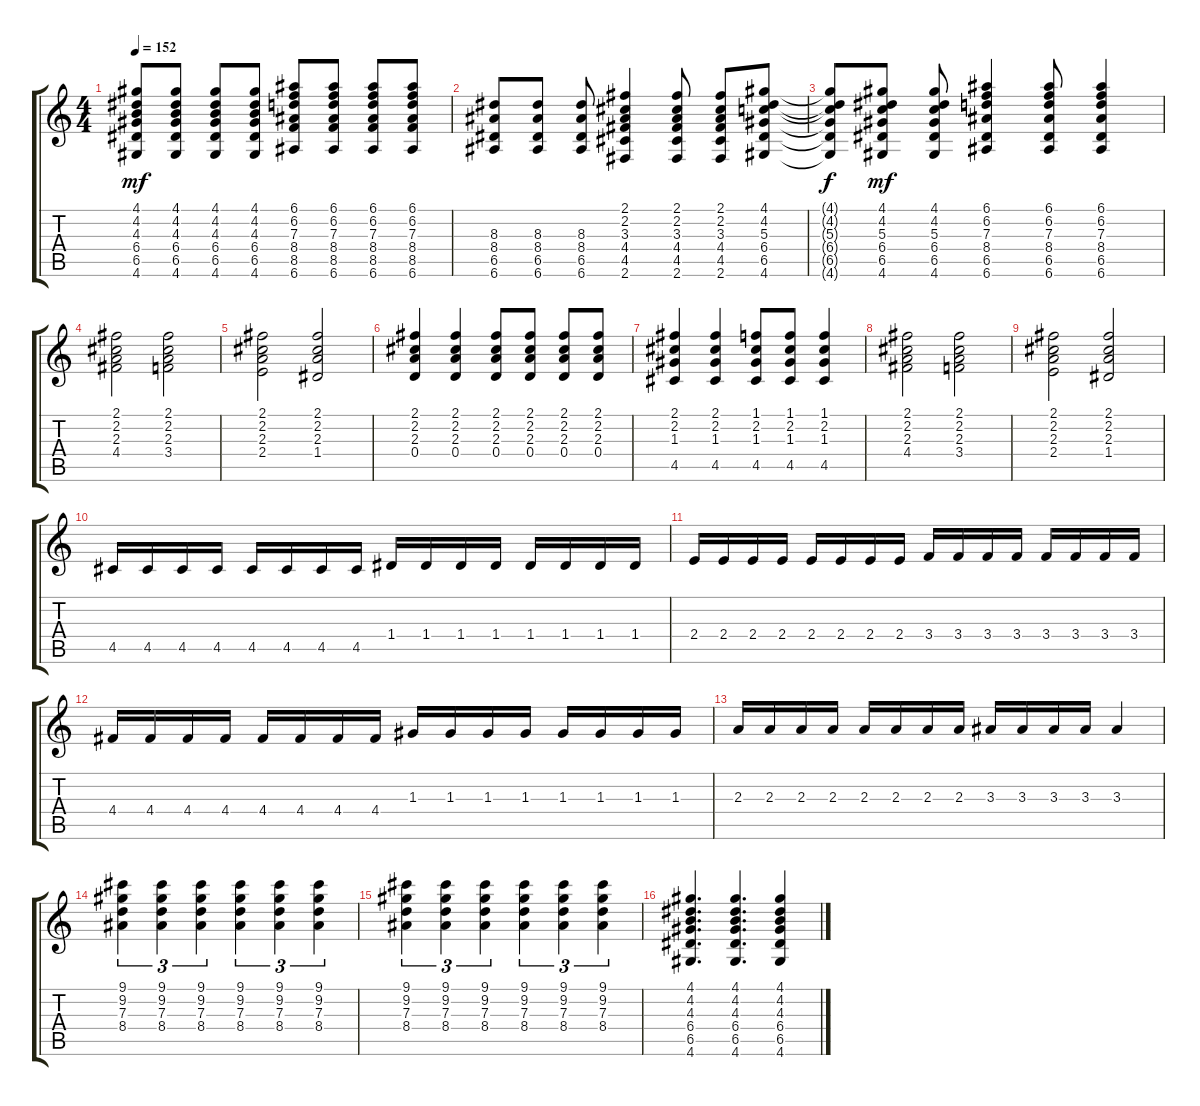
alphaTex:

\track "" {instrument acousticguitarnylon}
\staff {score tabs}
\tuning (E4 B3 G3 D3 A2 E2) {hide}
\ts (4 4)
\tempo 152
\clef g2
\ks c
(4.1 4.2 4.3 6.4 6.5 4.6).8{dy mf} (4.1 4.2 4.3 6.4 6.5 4.6).8 (4.1 4.2 4.3 6.4 6.5 4.6).8 (4.1 4.2 4.3 6.4 6.5 4.6).8 (6.1 6.2 7.3 8.4 8.5 6.6).8 (6.1 6.2 7.3 8.4 8.5 6.6).8 (6.1 6.2 7.3 8.4 8.5 6.6).8 (6.1 6.2 7.3 8.4 8.5 6.6).8 |
(8.3 8.4 6.5 6.6).8 (8.3 8.4 6.5 6.6).8 (8.3 8.4 6.5 6.6).8 (2.1 2.2 3.3 4.4 4.5 2.6).4 (2.1 2.2 3.3 4.4 4.5 2.6).8 (2.1 2.2 3.3 4.4 4.5 2.6).8 (4.1 4.2 5.3 6.4 6.5 4.6).8 |
(4.1{t} 4.2{t} 5.3{t} 6.4{t} 6.5{t} 4.6{t}).8{dy f} (4.1 4.2 5.3 6.4 6.5 4.6).8{dy mf} (4.1 4.2 5.3 6.4 6.5 4.6).8 (6.1 6.2 7.3 8.4 6.5 6.6).4 (6.1 6.2 7.3 8.4 6.5 6.6).8 (6.1 6.2 7.3 8.4 6.5 6.6).4 |
(2.1 2.2 2.3 4.4).2 (2.1 2.2 2.3 3.4).2 |
(2.1 2.2 2.3 2.4).2 (2.1 2.2 2.3 1.4).2 |
(2.1 2.2 2.3 0.4).4 (2.1 2.2 2.3 0.4).4 (2.1 2.2 2.3 0.4).8 (2.1 2.2 2.3 0.4).8 (2.1 2.2 2.3 0.4).8 (2.1 2.2 2.3 0.4).8 |
(2.1 2.2 1.3 4.5).4 (2.1 2.2 1.3 4.5).4 (1.1 2.2 1.3 4.5).8 (1.1 2.2 1.3 4.5).8 (1.1 2.2 1.3 4.5).4 |
(2.1 2.2 2.3 4.4).2 (2.1 2.2 2.3 3.4).2 |
(2.1 2.2 2.3 2.4).2 (2.1 2.2 2.3 1.4).2 |
4.5.16 4.5.16 4.5.16 4.5.16 4.5.16 4.5.16 4.5.16 4.5.16 1.4.16 1.4.16 1.4.16 1.4.16 1.4.16 1.4.16 1.4.16 1.4.16 |
2.4.16 2.4.16 2.4.16 2.4.16 2.4.16 2.4.16 2.4.16 2.4.16 3.4.16 3.4.16 3.4.16 3.4.16 3.4.16 3.4.16 3.4.16 3.4.16 |
4.4.16 4.4.16 4.4.16 4.4.16 4.4.16 4.4.16 4.4.16 4.4.16 1.3.16 1.3.16 1.3.16 1.3.16 1.3.16 1.3.16 1.3.16 1.3.16 |
2.3.16 2.3.16 2.3.16 2.3.16 2.3.16 2.3.16 2.3.16 2.3.16 3.3.16 3.3.16 3.3.16 3.3.16 3.3.4 |
(9.1 9.2 7.3 8.4).4{tu (3 2)} (9.1 9.2 7.3 8.4).4{tu (3 2)} (9.1 9.2 7.3 8.4).4{tu (3 2)} (9.1 9.2 7.3 8.4).4{tu (3 2)} (9.1 9.2 7.3 8.4).4{tu (3 2)} (9.1 9.2 7.3 8.4).4{tu (3 2)} |
(9.1 9.2 7.3 8.4).4{tu (3 2)} (9.1 9.2 7.3 8.4).4{tu (3 2)} (9.1 9.2 7.3 8.4).4{tu (3 2)} (9.1 9.2 7.3 8.4).4{tu (3 2)} (9.1 9.2 7.3 8.4).4{tu (3 2)} (9.1 9.2 7.3 8.4).4{tu (3 2)} |
(4.1 4.2 4.3 6.4 6.5 4.6).4{d} (4.1 4.2 4.3 6.4 6.5 4.6).4{d} (4.1 4.2 4.3 6.4 6.5 4.6).4
